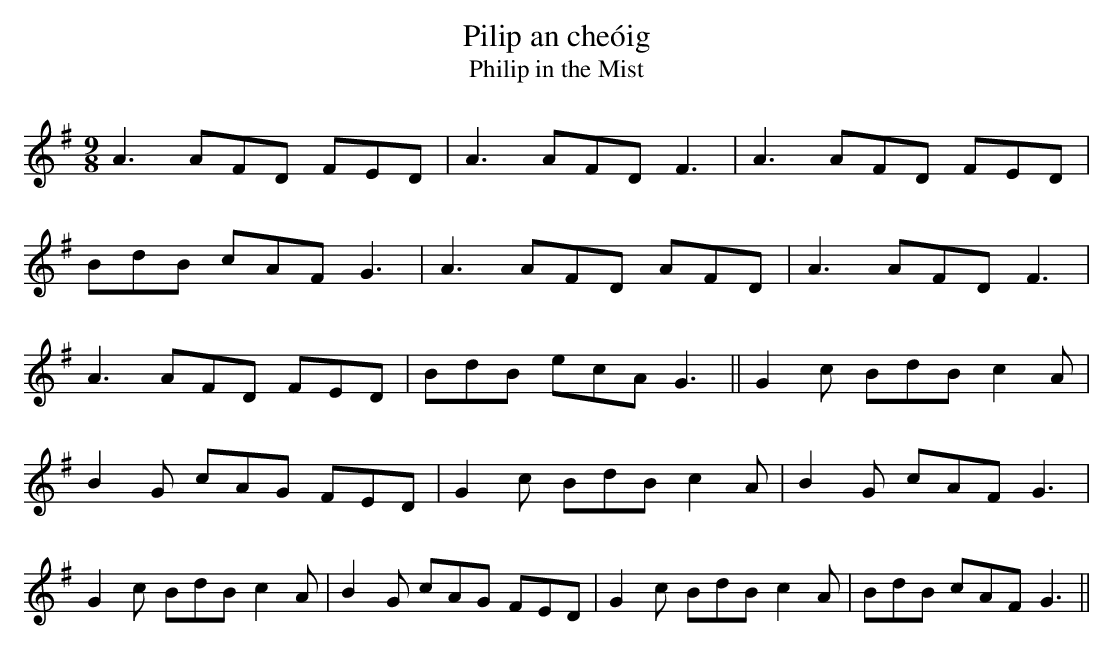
X:1
T:Pilip an cheóig
T:Philip in the Mist
M:9/8
L:1/8
K:G
A3 AFD FED|A3 AFD F3|A3 AFD FED|
BdB cAF G3|A3 AFD AFD|A3 AFD F3|
A3 AFD FED|BdB ecA G3||G2c BdB c2A|
B2G cAG FED|G2c BdB c2A|B2G cAF G3|
G2c BdB c2A|B2G cAG FED|G2c BdB c2A|BdB cAF G3||
